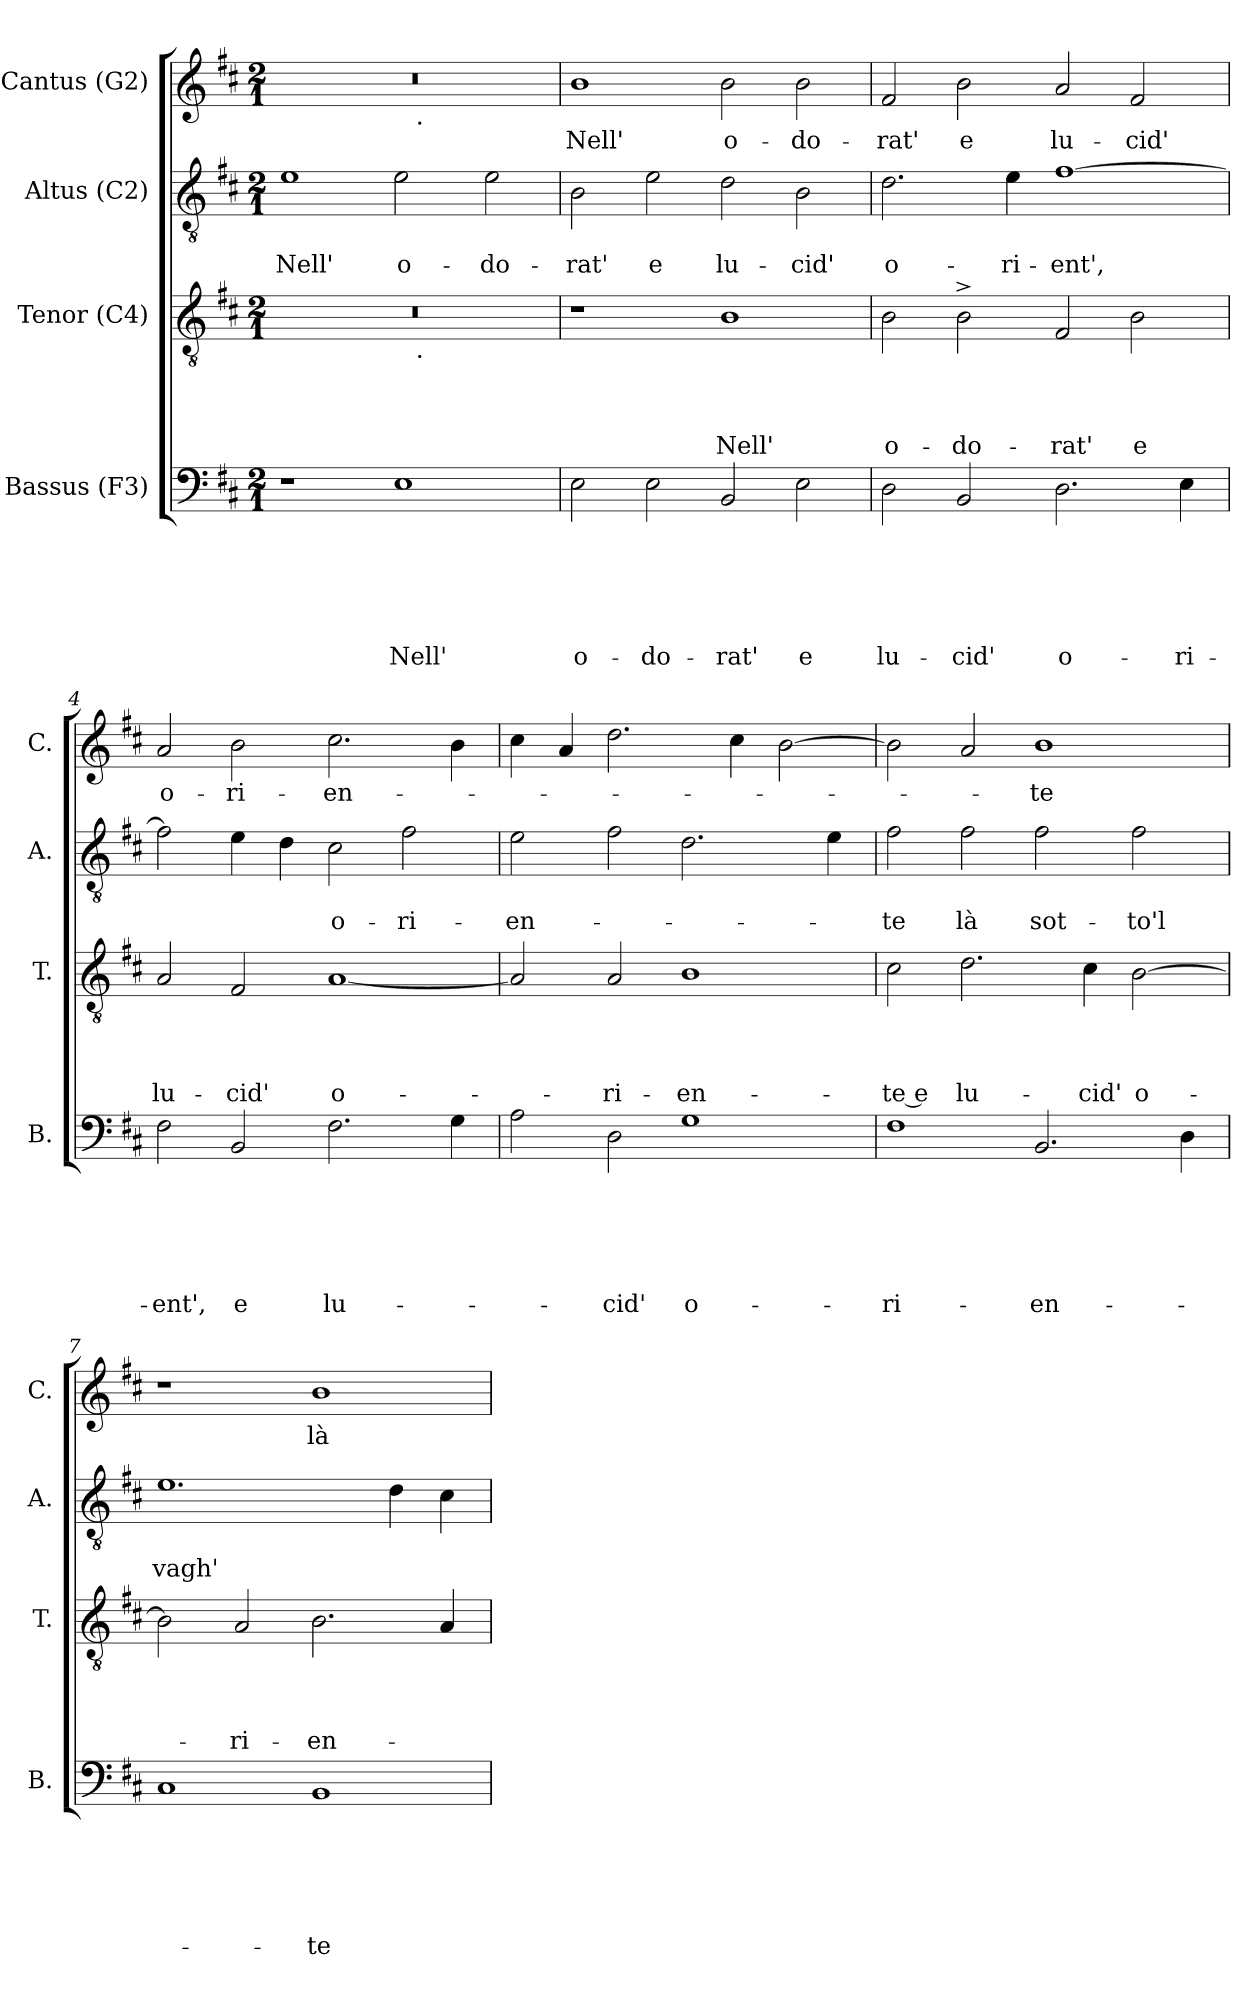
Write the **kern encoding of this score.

**kern	**text	**text	**text	**text	**text	**text	**kern	**text	**text	**text	**text	**kern	**text	**text	**kern	**text
*part4	*part4	*part4	*part4	*part4	*part4	*part4	*part3	*part3	*part3	*part3	*part3	*part2	*part2	*part2	*part1	*part1
*staff4	*staff4	*staff4	*staff4	*staff4	*staff4	*staff4	*staff3	*staff3	*staff3	*staff3	*staff3	*staff2	*staff2	*staff2	*staff1	*staff1
*I"Bassus (F3)	*	*	*	*	*	*	*I"Tenor (C4)	*	*	*	*	*I"Altus (C2)	*	*	*I"Cantus (G2)	*
*I'B.	*	*	*	*	*	*	*I'T.	*	*	*	*	*I'A.	*	*	*I'C.	*
*clefF4	*	*	*	*	*	*	*clefGv2	*	*	*	*	*clefGv2	*	*	*clefG2	*
*k[f#c#]	*	*	*	*	*	*	*k[f#c#]	*	*	*	*	*k[f#c#]	*	*	*k[f#c#]	*
*D:	*	*	*	*	*	*	*D:	*	*	*	*	*D:	*	*	*D:	*
*M2/1	*	*	*	*	*	*	*M2/1	*	*	*	*	*M2/1	*	*	*M2/1	*
=1	=1	=1	=1	=1	=1	=1	=1	=1	=1	=1	=1	=1	=1	=1	=1	=1
!	!	!	!	!	!	!	!	!	!	!	!	!	!	!LO:LY:b	!	!
*	*	*	*	*	*	*	*^	*	*	*	*	*	*	*	*^	*
1r	.	.	.	.	.	.	0r	1ryy	.	.	.	.	1e	.	Nell'	0r	1ryy	.
!	!	!	!	!	!	!LO:LY:b	!	!	!	!	!	!	!	!	!LO:LY:b	!	!	!
1E	.	.	.	.	.	Nell'	.	16ryy	.	.	.	.	2e\	.	o-	.	16ryy	.
!	!	!	!	!	!	!	!	!	!	!	!	!	!	!	!	!	!LO:TX:b:t=.	!
!	!	!	!	!	!	!	!	!LO:TX:b:t=.	!	!	!	!	!	!	!	!	!	!
.	.	.	.	.	.	.	.	2...ryy	.	.	.	.	.	.	.	.	2...ryy	.
!	!	!	!	!	!	!	!	!	!	!	!	!	!	!	!LO:LY:b	!	!	!
.	.	.	.	.	.	.	.	.	.	.	.	.	2e\	.	-do-	.	.	.
=2	=2	=2	=2	=2	=2	=2	=2	=2	=2	=2	=2	=2	=2	=2	=2	=2	=2	=2
!	!	!	!	!	!	!LO:LY:b	!	!	!	!	!	!	!	!	!LO:LY:b	!	!	!LO:LY:b
*	*	*	*	*	*	*	*v	*v	*	*	*	*	*	*	*	*v	*v	*
2E\	.	.	.	.	.	o-	1r	.	.	.	.	2B\	.	-rat'	1b	Nell'
!	!	!	!	!	!	!LO:LY:b	!	!	!	!	!	!	!	!LO:LY:b	!	!
2E\	.	.	.	.	.	-do-	.	.	.	.	.	2e\	.	e	.	.
!	!	!	!	!	!	!LO:LY:b	!	!	!	!	!LO:LY:b	!	!	!LO:LY:b	!	!LO:LY:b
2BB/	.	.	.	.	.	-rat'	1B	.	.	.	Nell'	2d\	.	lu-	2b\	o-
!	!	!	!	!	!	!LO:LY:b	!	!	!	!	!	!	!	!LO:LY:b	!	!LO:LY:b
2E\	.	.	.	.	.	e	.	.	.	.	.	2B\	.	-cid'	2b\	-do-
=3	=3	=3	=3	=3	=3	=3	=3	=3	=3	=3	=3	=3	=3	=3	=3	=3
!	!	!	!	!	!	!LO:LY:b	!	!	!	!	!LO:LY:b	!	!	!LO:LY:b	!	!LO:LY:b
2D\	.	.	.	.	.	lu-	2B\	.	.	.	o-	2.d\	.	o-	2f#/	-rat'
!	!	!	!	!	!	!LO:LY:b	!	!	!	!	!LO:LY:b	!	!	!	!	!LO:LY:b
2BB/	.	.	.	.	.	-cid'	2B^>\	.	.	.	-do-	.	.	.	2b\	e
!	!	!	!	!	!	!	!	!	!	!	!	!	!	!LO:LY:b	!	!
.	.	.	.	.	.	.	.	.	.	.	.	4e\	.	-ri-	.	.
!	!	!	!	!	!	!LO:LY:b	!	!	!	!	!LO:LY:b	!	!	!LO:LY:b	!	!LO:LY:b
2.D\	.	.	.	.	.	o-	2F#/	.	.	.	-rat'	[>1f#	.	-ent',	2a/	lu-
!	!	!	!	!	!	!	!	!	!	!	!LO:LY:b	!	!	!	!	!LO:LY:b
.	.	.	.	.	.	.	2B\	.	.	.	e	.	.	.	2f#/	-cid'
!	!	!	!	!	!	!LO:LY:b	!	!	!	!	!	!	!	!	!	!
4E\	.	.	.	.	.	-ri-	.	.	.	.	.	.	.	.	.	.
=4	=4	=4	=4	=4	=4	=4	=4	=4	=4	=4	=4	=4	=4	=4	=4	=4
!	!	!	!	!	!	!LO:LY:b	!	!	!	!	!LO:LY:b	!	!	!	!	!LO:LY:b
2F#\	.	.	.	.	.	-ent',	2A/	.	.	.	lu-	2f#\]	.	.	2a/	o-
!	!	!	!	!	!	!LO:LY:b	!	!	!	!	!LO:LY:b	!	!	!	!	!LO:LY:b
2BB/	.	.	.	.	.	e	2F#/	.	.	.	-cid'	4e\	.	.	2b\	-ri-
.	.	.	.	.	.	.	.	.	.	.	.	4d\	.	.	.	.
!	!	!	!	!	!	!LO:LY:b	!	!	!	!	!LO:LY:b:rj	!	!	!LO:LY:b	!	!LO:LY:b
2.F#\	.	.	.	.	.	lu-	[<1A	.	.	.	o-	2c#\	.	o-	2.cc#\	-en-
!	!	!	!	!	!	!	!	!	!	!	!	!	!	!LO:LY:b	!	!
.	.	.	.	.	.	.	.	.	.	.	.	2f#\	.	-ri-	.	.
4G\	.	.	.	.	.	.	.	.	.	.	.	.	.	.	4b\	.
!!LO:LB:g=z
=5	=5	=5	=5	=5	=5	=5	=5	=5	=5	=5	=5	=5	=5	=5	=5	=5
!	!	!	!	!	!	!	!	!	!	!	!	!	!	!LO:LY:b	!	!
2A\	.	.	.	.	.	.	2A/]	.	.	.	.	2e\	.	-en-	4cc#\	.
.	.	.	.	.	.	.	.	.	.	.	.	.	.	.	4a/	.
!	!	!	!	!	!	!LO:LY:b	!	!	!	!	!LO:LY:b	!	!	!	!	!
2D\	.	.	.	.	.	-cid'	2A/	.	.	.	-ri-	2f#\	.	.	2.dd\	.
!	!	!	!	!	!	!LO:LY:b:rj	!	!	!	!	!LO:LY:b	!	!	!	!	!
1G	.	.	.	.	.	o-	1B	.	.	.	-en-	2.d\	.	.	.	.
.	.	.	.	.	.	.	.	.	.	.	.	.	.	.	4cc#\	.
.	.	.	.	.	.	.	.	.	.	.	.	.	.	.	[>2b\	.
.	.	.	.	.	.	.	.	.	.	.	.	4e\	.	.	.	.
=6	=6	=6	=6	=6	=6	=6	=6	=6	=6	=6	=6	=6	=6	=6	=6	=6
!	!	!	!	!	!	!LO:LY:b	!	!	!	!	!LO:LY:b:rj	!	!	!LO:LY:b	!	!
1F#	.	.	.	.	.	-ri-	2c#\	.	.	.	-te e	2f#\	.	-te	2b\]	.
!	!	!	!	!	!	!	!	!	!	!	!LO:LY:b	!	!	!LO:LY:b	!	!
.	.	.	.	.	.	.	2.d\	.	.	.	lu-	2f#\	.	là	2a/	.
!	!	!	!	!	!	!LO:LY:b	!	!	!	!	!	!	!	!LO:LY:b	!	!LO:LY:b
2.BB/	.	.	.	.	.	-en-	.	.	.	.	.	2f#\	.	sot-	1b	-te
!	!	!	!	!	!	!	!	!	!	!	!LO:LY:b	!	!	!	!	!
.	.	.	.	.	.	.	4c#\	.	.	.	-cid'	.	.	.	.	.
!	!	!	!	!	!	!	!	!	!	!	!LO:LY:b	!	!	!LO:LY:b	!	!
.	.	.	.	.	.	.	[>2B\	.	.	.	o-	2f#\	.	-to'l	.	.
4D\	.	.	.	.	.	.	.	.	.	.	.	.	.	.	.	.
=7	=7	=7	=7	=7	=7	=7	=7	=7	=7	=7	=7	=7	=7	=7	=7	=7
!	!	!	!	!	!	!	!	!	!	!	!	!	!	!LO:LY:b	!	!
1C#	.	.	.	.	.	.	2B\]	.	.	.	.	1.e	.	vagh'	1r	.
!	!	!	!	!	!	!	!	!	!	!	!LO:LY:b	!	!	!	!	!
.	.	.	.	.	.	.	2A/	.	.	.	-ri-	.	.	.	.	.
!	!	!	!	!	!	!LO:LY:b	!	!	!	!	!LO:LY:b	!	!	!	!	!LO:LY:b
1BB	.	.	.	.	.	-te	2.B\	.	.	.	-en-	.	.	.	1b	là
.	.	.	.	.	.	.	.	.	.	.	.	4d\	.	.	.	.
.	.	.	.	.	.	.	4A/	.	.	.	.	4c#\	.	.	.	.
=	=	=	=	=	=	=	=	=	=	=	=	=	=	=	=	=
*-	*-	*-	*-	*-	*-	*-	*-	*-	*-	*-	*-	*-	*-	*-	*-	*-
